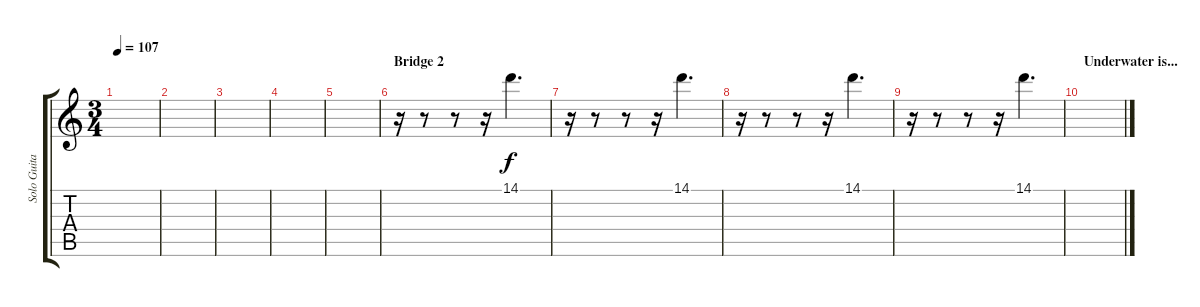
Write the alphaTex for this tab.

\track ("Solo Guitar" "Solo Guita") {instrument distortionguitar}
\staff {score tabs}
\tuning (C4 G3 Eb3 Bb2 F2 C2) {hide}
\ts (3 4)
\tempo 107
\clef g2
\ks c
|
|
|
|
|
\section ("" "Bridge 2")
r.16 r.8 r.8 r.16 14.1.4{d} |
r.16 r.8 r.8 r.16 14.1.4{d} |
r.16 r.8 r.8 r.16 14.1.4{d} |
r.16 r.8 r.8 r.16 14.1.4{d} |
\section ("" "Underwater is...")
